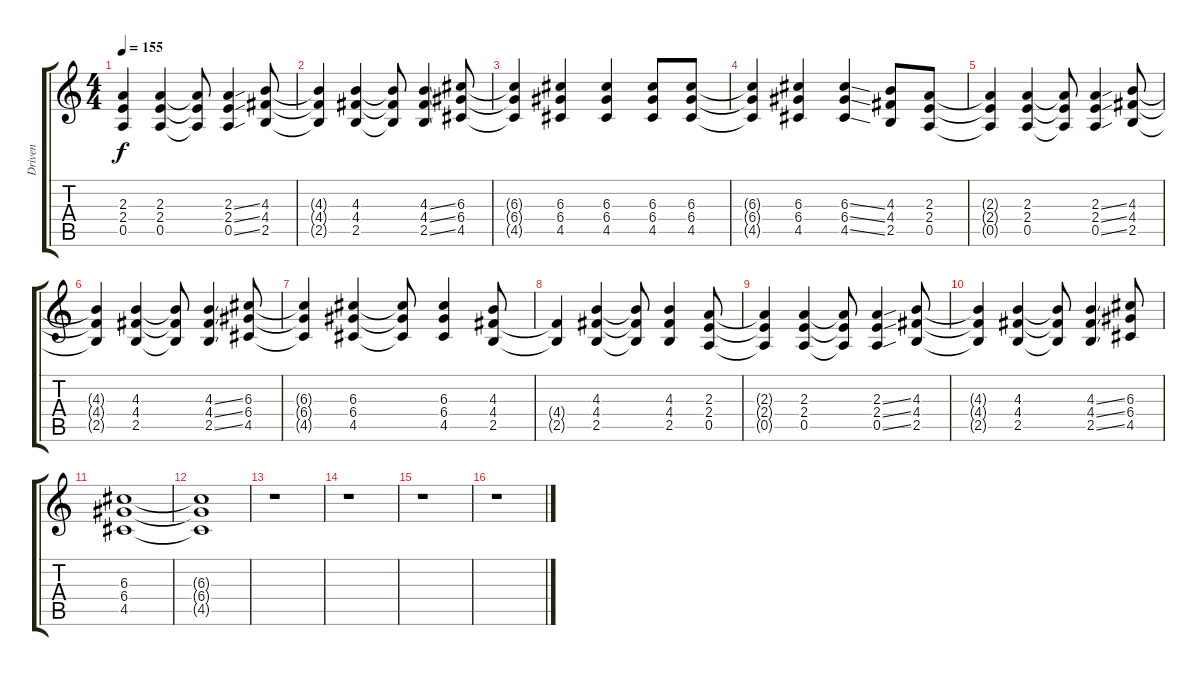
\track ("Driven" "Driven") {instrument overdrivenguitar}
\staff {score tabs}
\tuning (E4 B3 G3 D3 A2 E2) {hide}
\ts (4 4)
\tempo 155
\clef g2
\ks c
(2.3{t} 2.4{t} 0.5{t}).4{dy f} (2.3 2.4 0.5).4 (2.3{t} 2.4{t} 0.5{t}).8 (2.3{ss} 2.4{ss} 0.5{ss}).4 (4.3 4.4 2.5).8 |
(4.3{t} 4.4{t} 2.5{t}).4 (4.3 4.4 2.5).4 (4.3{t} 4.4{t} 2.5{t}).8 (4.3{ss} 4.4{ss} 2.5{ss}).4 (6.3 6.4 4.5).8 |
(6.3{t} 6.4{t} 4.5{t}).4 (6.3 6.4 4.5).4 (6.3 6.4 4.5).4 (6.3 6.4 4.5).8 (6.3 6.4 4.5).8 |
(6.3{t} 6.4{t} 4.5{t}).4 (6.3 6.4 4.5).4 (6.3{ss} 6.4{ss} 4.5{ss}).4 (4.3 4.4 2.5).8 (2.3 2.4 0.5).8 |
(2.3{t} 2.4{t} 0.5{t}).4 (2.3 2.4 0.5).4 (2.3{t} 2.4{t} 0.5{t}).8 (2.3{ss} 2.4{ss} 0.5{ss}).4 (4.3 4.4 2.5).8 |
(4.3{t} 4.4{t} 2.5{t}).4 (4.3 4.4 2.5).4 (4.3{t} 4.4{t} 2.5{t}).8 (4.3{ss} 4.4{ss} 2.5{ss}).4 (6.3 6.4 4.5).8 |
(6.3{t} 6.4{t} 4.5{t}).4 (6.3 6.4 4.5).4 (6.3{t} 6.4{t} 4.5{t}).8 (6.3 6.4 4.5).4 (4.3 4.4 2.5).8 |
(4.4{t} 2.5{t}).4 (4.3 4.4 2.5).4 (4.3{t} 4.4{t} 2.5{t}).8 (4.3 4.4 2.5).4 (2.3 2.4 0.5).8 |
(2.3{t} 2.4{t} 0.5{t}).4 (2.3 2.4 0.5).4 (2.3{t} 2.4{t} 0.5{t}).8 (2.3{ss} 2.4{ss} 0.5{ss}).4 (4.3 4.4 2.5).8 |
(4.3{t} 4.4{t} 2.5{t}).4 (4.3 4.4 2.5).4 (4.3{t} 4.4{t} 2.5{t}).8 (4.3{ss} 4.4{ss} 2.5{ss}).4 (6.3 6.4 4.5).8 |
(6.3 6.4 4.5).1 |
(6.3{t} 6.4{t} 4.5{t}).1 |
r.1 |
r.1 |
r.1 |
r.1
